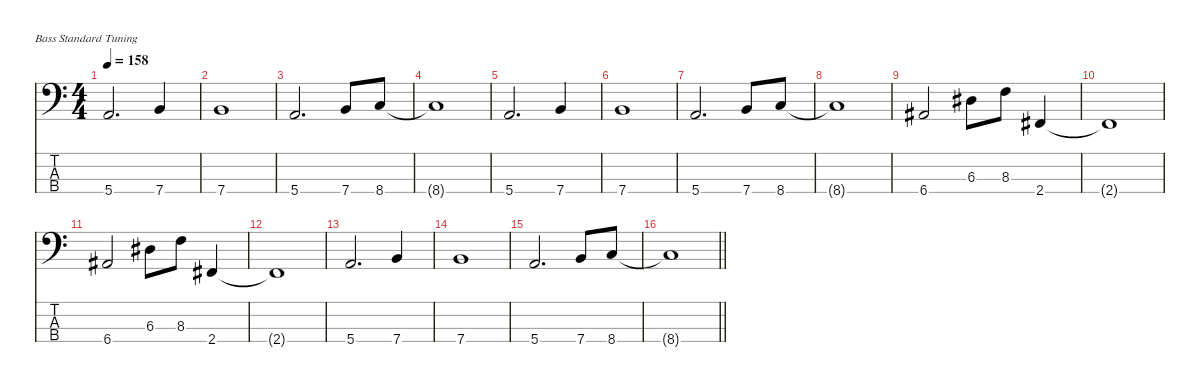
\defaultSystemsLayout 4
\hideDynamics
\bracketExtendMode nobrackets
\singleTrackTrackNamePolicy hidden
\multiTrackTrackNamePolicy hidden
\firstSystemTrackNameMode fullname
\firstSystemTrackNameOrientation horizontal
\otherSystemsTrackNameOrientation horizontal
\track ("Bass" "el.bs.") {instrument electricbassfinger}
\staff {score tabs}
\tuning (G2 D2 A1 E1)
\ts (4 4)
\tempo 158
\clef f4
\ks aminor
5.4.2{d dy f beam Up} 7.4.4{beam Up} |
7.4.1{beam Up} |
5.4.2{d beam Up} 7.4.8{beam Up} 8.4.8{beam Up} |
8.4{t}.1{beam Up} |
5.4.2{d beam Up} 7.4.4{beam Up} |
7.4.1{beam Up} |
5.4.2{d beam Up} 7.4.8{beam Up} 8.4.8{beam Up} |
8.4{t}.1{beam Up} |
6.4{acc #}.2{beam Up} 6.3{acc #}.8{beam Down} 8.3.8{beam Down} 2.4{acc #}.4{beam Up} |
2.4{t acc #}.1{beam Up} |
6.4{acc #}.2{beam Up} 6.3{acc #}.8{beam Down} 8.3.8{beam Down} 2.4{acc #}.4{beam Up} |
2.4{t acc #}.1{beam Up} |
5.4.2{d beam Up} 7.4.4{beam Up} |
7.4.1{beam Up} |
5.4.2{d beam Up} 7.4.8{beam Up} 8.4.8{beam Up} |
\barLineRight lightlight
8.4{t}.1{beam Up}
